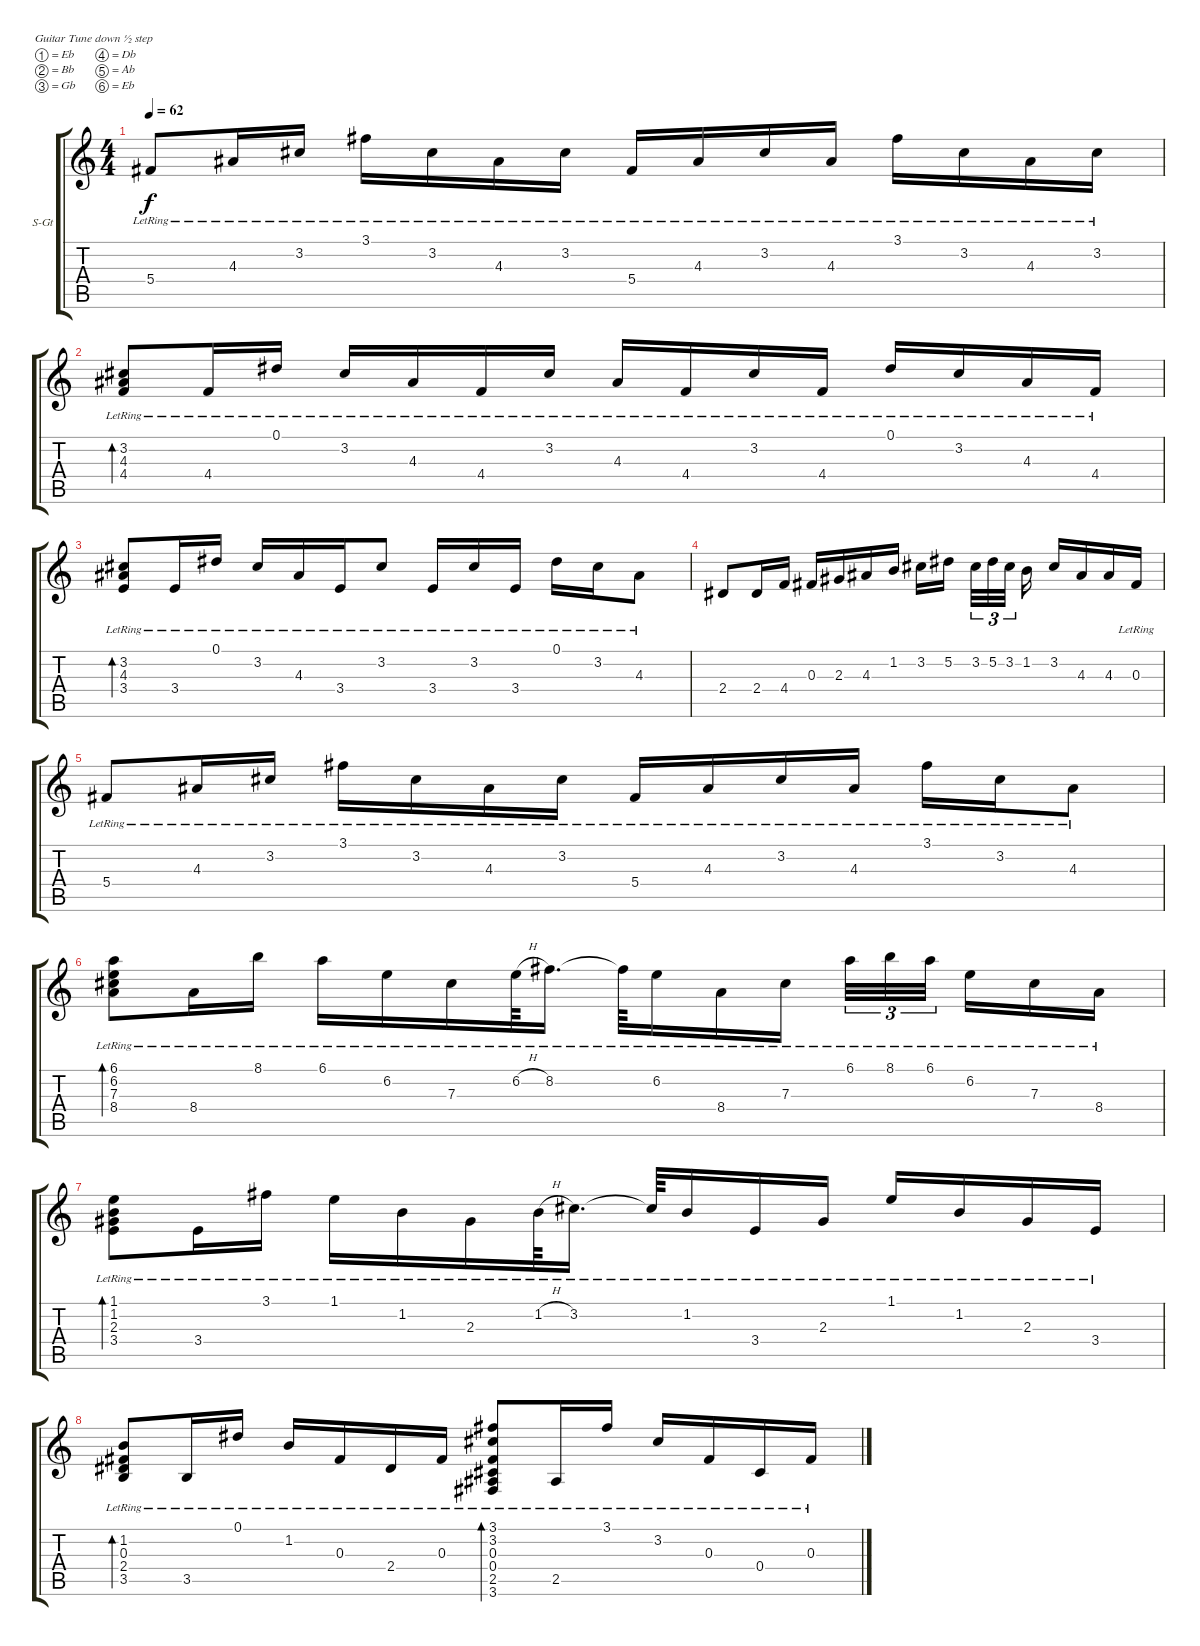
\bracketExtendMode groupsimilarinstruments
\firstSystemTrackNameOrientation horizontal
\otherSystemsTrackNameOrientation horizontal
\track ("Track 1" "S-Gt") {instrument acousticguitarsteel}
\staff {score tabs}
\tuning (Eb4 Bb3 Gb3 Db3 Ab2 Eb2)
\ts (4 4)
\tempo 62
\clef g2
\ks c
5.4{lr}.8{dy f} 4.3{lr}.16 3.2{lr}.16 3.1{lr}.16 3.2{lr}.16 4.3{lr}.16 3.2{lr}.16 5.4{lr}.16 4.3{lr}.16 3.2{lr}.16 4.3{lr}.16 3.1{lr}.16 3.2{lr}.16 4.3{lr}.16 3.2{lr}.16 |
(3.2{lr} 4.3{lr} 4.4{lr}).8{bd 60} 4.4{lr}.16 0.1{lr}.16 3.2{lr}.16 4.3{lr}.16 4.4{lr}.16 3.2{lr}.16 4.3{lr}.16 4.4{lr}.16 3.2{lr}.16 4.4{lr}.16 0.1{lr}.16 3.2{lr}.16 4.3{lr}.16 4.4{lr}.16 |
(3.2{lr} 4.3{lr} 3.4{lr}).8{bd 60} 3.4{lr}.16 0.1{lr}.16 3.2{lr}.16 4.3{lr}.16 3.4{lr}.16 3.2{lr}.8 3.4{lr}.16 3.2{lr}.16 3.4{lr}.16 0.1{lr}.16 3.2{lr}.16 4.3{lr}.8 |
2.4.8 2.4.16 4.4.16 0.3.16 2.3.16 4.3.16 1.2.16 3.2.16 5.2.16 3.2.32{tu (3 2)} 5.2.32{tu (3 2)} 3.2.32{tu (3 2)} 1.2.16 3.2.16 4.3.16 4.3.16 0.3{lr}.16 |
5.4{lr}.8 4.3{lr}.16 3.2{lr}.16 3.1{lr}.16 3.2{lr}.16 4.3{lr}.16 3.2{lr}.16 5.4{lr}.16 4.3{lr}.16 3.2{lr}.16 4.3{lr}.16 3.1{lr}.16 3.2{lr}.16 4.3{lr}.8 |
(6.1{lr} 6.2{lr} 7.3{lr} 8.4{lr}).8{bd 60} 8.4{lr}.16 8.1{lr}.16 6.1{lr}.16 6.2{lr}.16 7.3{lr}.16 6.2{h lr}.64 8.2{lr}.16{d} 8.2{lr t}.64 6.2{lr}.16 8.4{lr}.16 7.3{lr}.16 6.1{lr}.32{tu (3 2)} 8.1{lr}.32{tu (3 2)} 6.1{lr}.32{tu (3 2)} 6.2{lr}.16 7.3{lr}.16 8.4{lr}.16 |
(1.1{lr} 1.2{lr} 2.3{lr} 3.4{lr}).8{bd 60} 3.4{lr}.16 3.1{lr}.16 1.1{lr}.16 1.2{lr}.16 2.3{lr}.16 1.2{h lr}.64 3.2{lr}.16{d} 3.2{lr t}.64 1.2{lr}.16 3.4{lr}.16 2.3{lr}.16 1.1{lr}.16 1.2{lr}.16 2.3{lr}.16 3.4{lr}.16 |
(1.2{lr} 0.3{lr} 2.4{lr} 3.5{lr}).8{bd 60} 3.5{lr}.16 0.1{lr}.16 1.2{lr}.16 0.3{lr}.16 2.4{lr}.16 0.3{lr}.16 (3.1{lr} 3.2{lr} 0.3{lr} 0.4{lr} 2.5{lr} 3.6{lr}).8{bd 60} 2.5{lr}.16 3.1{lr}.16 3.2{lr}.16 0.3{lr}.16 0.4{lr}.16 0.3{lr}.16
